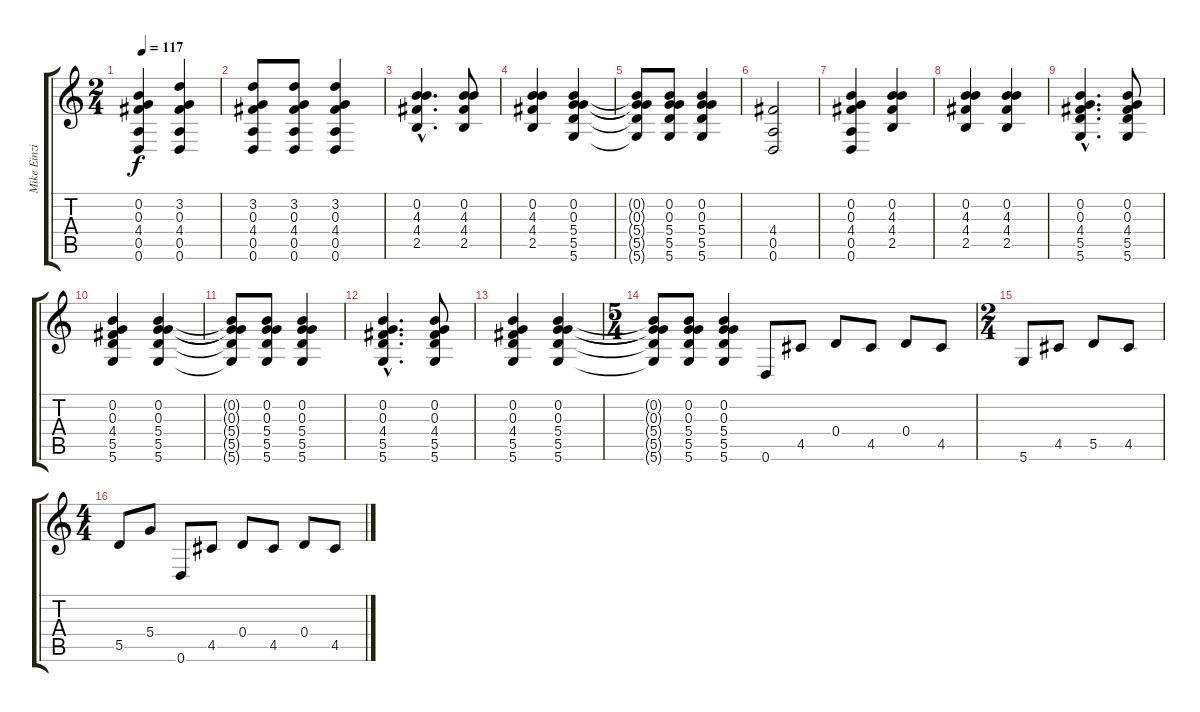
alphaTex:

\track ("Mike Einziger-guitar" "Mike Einzi") {instrument acousticguitarsteel}
\staff {score tabs}
\tuning (E4 B3 G3 D3 A2 D2) {hide}
\ts (2 4)
\tempo 117
\clef g2
\ks c
(0.2 0.3 4.4 0.5 0.6).4{dy f} (3.2 0.3 4.4 0.5 0.6).4 |
(3.2 0.3 4.4 0.5 0.6).8 (3.2 0.3 4.4 0.5 0.6).8 (3.2 0.3 4.4 0.5 0.6).4 |
(0.2{hac} 4.3{hac} 4.4{hac} 2.5{hac}).4{d} (0.2 4.3 4.4 2.5).8 |
(0.2 4.3 4.4 2.5).4 (0.2 0.3 5.4 5.5 5.6).4 |
(0.2{t} 0.3{t} 5.4{t} 5.5{t} 5.6{t}).8 (0.2 0.3 5.4 5.5 5.6).8 (0.2 0.3 5.4 5.5 5.6).4 |
(4.4 0.5 0.6).2 |
(0.2 0.3 4.4 0.5 0.6).4 (0.2 4.3 4.4 2.5).4 |
(0.2 4.3 4.4 2.5).4 (0.2 4.3 4.4 2.5).4 |
(0.2{hac} 0.3{hac} 4.4{hac} 5.5{hac} 5.6{hac}).4{d} (0.2 0.3 4.4 5.5 5.6).8 |
(0.2 0.3 4.4 5.5 5.6).4 (0.2 0.3 5.4 5.5 5.6).4 |
(0.2{t} 0.3{t} 5.4{t} 5.5{t} 5.6{t}).8 (0.2 0.3 5.4 5.5 5.6).8 (0.2 0.3 5.4 5.5 5.6).4 |
(0.2{hac} 0.3{hac} 4.4{hac} 5.5{hac} 5.6{hac}).4{d} (0.2 0.3 4.4 5.5 5.6).8 |
(0.2 0.3 4.4 5.5 5.6).4 (0.2 0.3 5.4 5.5 5.6).4 |
\ts (5 4)
(0.2{t} 0.3{t} 5.4{t} 5.5{t} 5.6{t}).8 (0.2 0.3 5.4 5.5 5.6).8 (0.2 0.3 5.4 5.5 5.6).4 0.6.8 4.5.8 0.4.8 4.5.8 0.4.8 4.5.8 |
\ts (2 4)
5.6.8 4.5.8 5.5.8 4.5.8 |
\ts (4 4)
5.5.8 5.4.8 0.6.8 4.5.8 0.4.8 4.5.8 0.4.8 4.5.8
